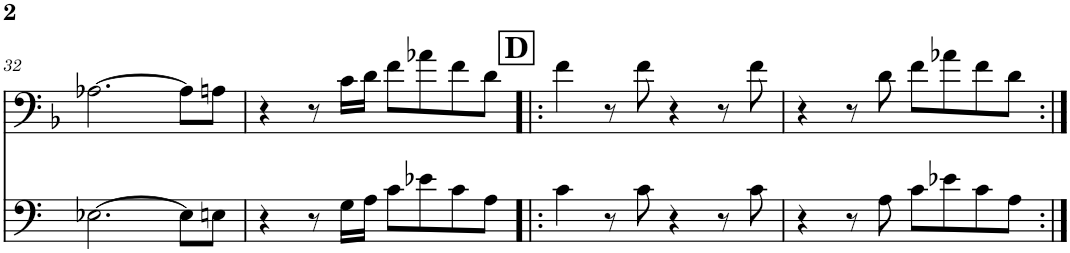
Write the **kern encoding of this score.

**kern	**kern
*part2	*part1
*staff2	*staff1
*I"Trombone	*I"Piano, melodija
*I'Trb	*
!!LO:PB:g=z
*clefF4	*clefF4
*Trd-3c-5	*
*k[]	*k[b-]
*M4/4	*M4/4
=32	=32
[2.E-X\	[2.A-X\
8E-\L]	8A-\L]
8En\J	8An\J
=33	=33
4r	4r
8r	8r
16G\LL	16c\LL
16A\JJ	16d\JJ
8c\L	8f\L
8e-X\	8a-X\
8c\	8f\
8A\J	8d\J
!!LO:REH:place=s1:a:B:cj:fs=14:t=D
=34!|:	=34!|:
4c\	4f\
8r	8r
8c\	8f\
4r	4r
8r	8r
8c\	8f\
=35	=35
4r	4r
8r	8r
8A\	8d\
8c\L	8f\L
8e-X\	8a-X\
8c\	8f\
8A\J	8d\J
=:|!	=:|!
*-	*-
